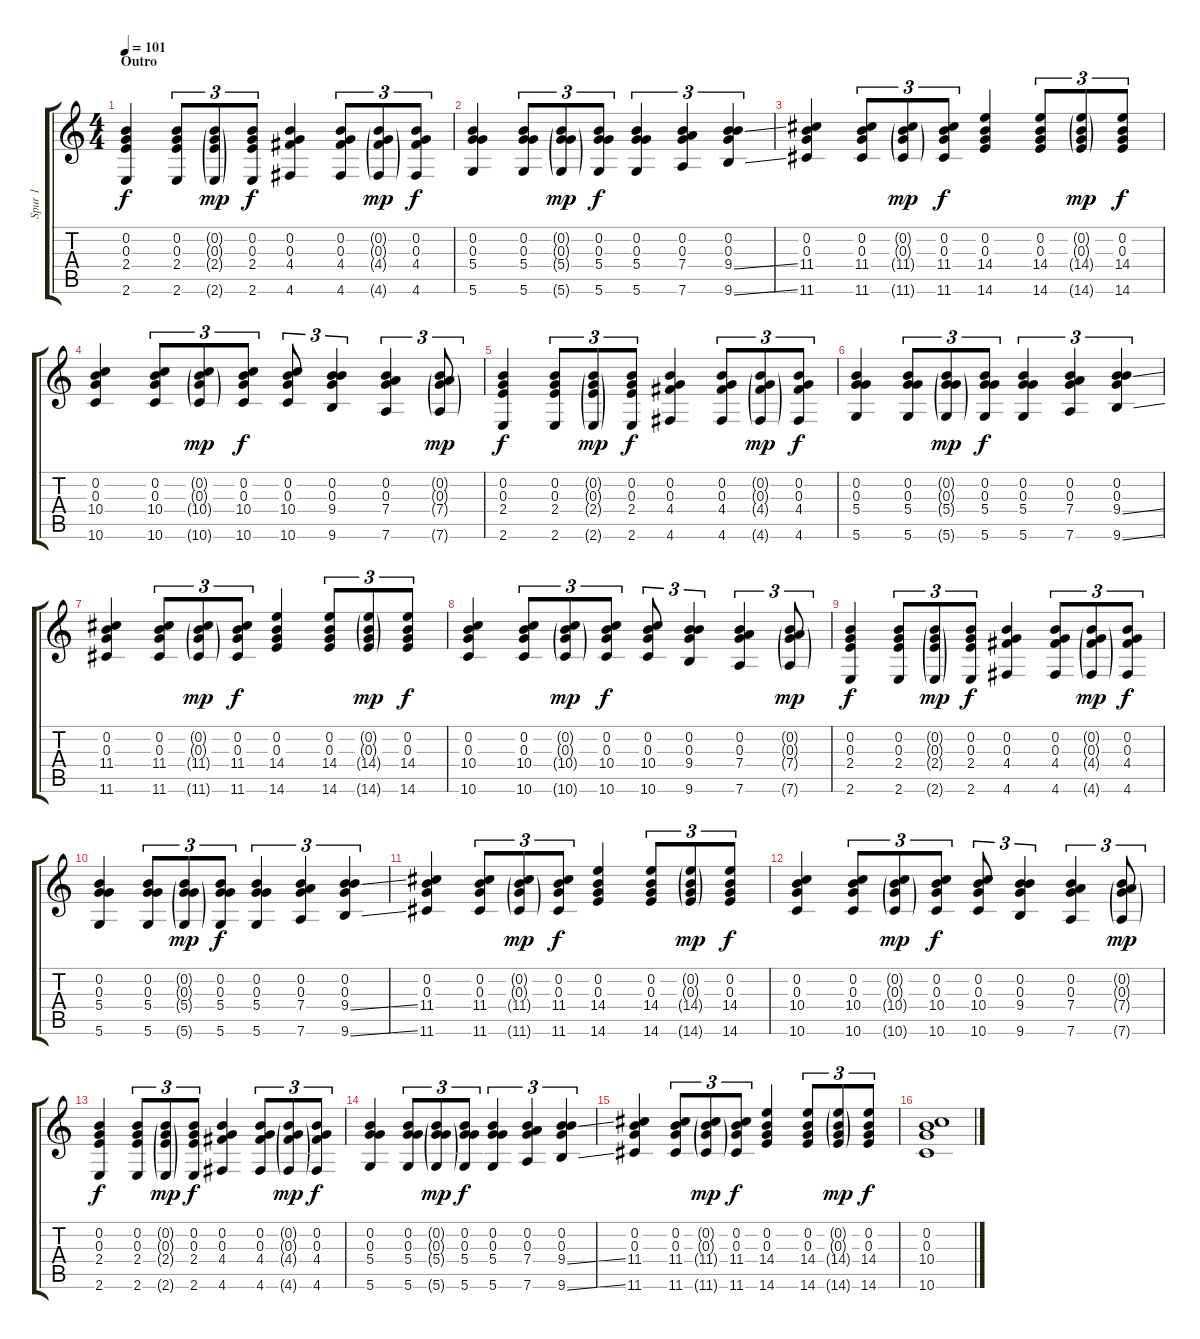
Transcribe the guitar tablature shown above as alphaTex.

\track ("Spur 1" "Spur 1") {instrument acousticguitarsteel}
\staff {score tabs}
\tuning (D4 B3 G3 D3 G2 D2) {hide}
\ts (4 4)
\section ("" "Outro")
\tempo 101
\clef g2
\ks c
(0.2 0.3 2.4 2.6).4{dy f} (0.2 0.3 2.4 2.6).8{tu (3 2)} (0.2{g} 0.3{g} 2.4{g} 2.6{g}).8{tu (3 2) dy mp} (0.2 0.3 2.4 2.6).8{tu (3 2) dy f} (0.2 0.3 4.4 4.6).4 (0.2 0.3 4.4 4.6).8{tu (3 2)} (0.2{g} 0.3{g} 4.4{g} 4.6{g}).8{tu (3 2) dy mp} (0.2 0.3 4.4 4.6).8{tu (3 2) dy f} |
(0.2 0.3 5.4 5.6).4 (0.2 0.3 5.4 5.6).8{tu (3 2)} (0.2{g} 0.3{g} 5.4{g} 5.6{g}).8{tu (3 2) dy mp} (0.2 0.3 5.4 5.6).8{tu (3 2) dy f} (0.2 0.3 5.4 5.6).4{tu (3 2)} (0.2 0.3 7.4 7.6).4{tu (3 2)} (0.2 0.3 9.4{ss} 9.6{ss}).4{tu (3 2)} |
(0.2 0.3 11.4 11.6).4 (0.2 0.3 11.4 11.6).8{tu (3 2)} (0.2{g} 0.3{g} 11.4{g} 11.6{g}).8{tu (3 2) dy mp} (0.2 0.3 11.4 11.6).8{tu (3 2) dy f} (0.2 0.3 14.4 14.6).4 (0.2 0.3 14.4 14.6).8{tu (3 2)} (0.2{g} 0.3{g} 14.4{g} 14.6{g}).8{tu (3 2) dy mp} (0.2 0.3 14.4 14.6).8{tu (3 2) dy f} |
(0.2 0.3 10.4 10.6).4 (0.2 0.3 10.4 10.6).8{tu (3 2)} (0.2{g} 0.3{g} 10.4{g} 10.6{g}).8{tu (3 2) dy mp} (0.2 0.3 10.4 10.6).8{tu (3 2) dy f} (0.2 0.3 10.4 10.6).8{tu (3 2)} (0.2 0.3 9.4 9.6).4{tu (3 2)} (0.2 0.3 7.4 7.6).4{tu (3 2)} (0.2{g} 0.3{g} 7.4{g} 7.6{g}).8{tu (3 2) dy mp} |
(0.2 0.3 2.4 2.6).4{dy f} (0.2 0.3 2.4 2.6).8{tu (3 2)} (0.2{g} 0.3{g} 2.4{g} 2.6{g}).8{tu (3 2) dy mp} (0.2 0.3 2.4 2.6).8{tu (3 2) dy f} (0.2 0.3 4.4 4.6).4 (0.2 0.3 4.4 4.6).8{tu (3 2)} (0.2{g} 0.3{g} 4.4{g} 4.6{g}).8{tu (3 2) dy mp} (0.2 0.3 4.4 4.6).8{tu (3 2) dy f} |
(0.2 0.3 5.4 5.6).4 (0.2 0.3 5.4 5.6).8{tu (3 2)} (0.2{g} 0.3{g} 5.4{g} 5.6{g}).8{tu (3 2) dy mp} (0.2 0.3 5.4 5.6).8{tu (3 2) dy f} (0.2 0.3 5.4 5.6).4{tu (3 2)} (0.2 0.3 7.4 7.6).4{tu (3 2)} (0.2 0.3 9.4{ss} 9.6{ss}).4{tu (3 2)} |
(0.2 0.3 11.4 11.6).4 (0.2 0.3 11.4 11.6).8{tu (3 2)} (0.2{g} 0.3{g} 11.4{g} 11.6{g}).8{tu (3 2) dy mp} (0.2 0.3 11.4 11.6).8{tu (3 2) dy f} (0.2 0.3 14.4 14.6).4 (0.2 0.3 14.4 14.6).8{tu (3 2)} (0.2{g} 0.3{g} 14.4{g} 14.6{g}).8{tu (3 2) dy mp} (0.2 0.3 14.4 14.6).8{tu (3 2) dy f} |
(0.2 0.3 10.4 10.6).4 (0.2 0.3 10.4 10.6).8{tu (3 2)} (0.2{g} 0.3{g} 10.4{g} 10.6{g}).8{tu (3 2) dy mp} (0.2 0.3 10.4 10.6).8{tu (3 2) dy f} (0.2 0.3 10.4 10.6).8{tu (3 2)} (0.2 0.3 9.4 9.6).4{tu (3 2)} (0.2 0.3 7.4 7.6).4{tu (3 2)} (0.2{g} 0.3{g} 7.4{g} 7.6{g}).8{tu (3 2) dy mp} |
(0.2 0.3 2.4 2.6).4{dy f} (0.2 0.3 2.4 2.6).8{tu (3 2)} (0.2{g} 0.3{g} 2.4{g} 2.6{g}).8{tu (3 2) dy mp} (0.2 0.3 2.4 2.6).8{tu (3 2) dy f} (0.2 0.3 4.4 4.6).4 (0.2 0.3 4.4 4.6).8{tu (3 2)} (0.2{g} 0.3{g} 4.4{g} 4.6{g}).8{tu (3 2) dy mp} (0.2 0.3 4.4 4.6).8{tu (3 2) dy f} |
(0.2 0.3 5.4 5.6).4 (0.2 0.3 5.4 5.6).8{tu (3 2)} (0.2{g} 0.3{g} 5.4{g} 5.6{g}).8{tu (3 2) dy mp} (0.2 0.3 5.4 5.6).8{tu (3 2) dy f} (0.2 0.3 5.4 5.6).4{tu (3 2)} (0.2 0.3 7.4 7.6).4{tu (3 2)} (0.2 0.3 9.4{ss} 9.6{ss}).4{tu (3 2)} |
(0.2 0.3 11.4 11.6).4 (0.2 0.3 11.4 11.6).8{tu (3 2)} (0.2{g} 0.3{g} 11.4{g} 11.6{g}).8{tu (3 2) dy mp} (0.2 0.3 11.4 11.6).8{tu (3 2) dy f} (0.2 0.3 14.4 14.6).4 (0.2 0.3 14.4 14.6).8{tu (3 2)} (0.2{g} 0.3{g} 14.4{g} 14.6{g}).8{tu (3 2) dy mp} (0.2 0.3 14.4 14.6).8{tu (3 2) dy f} |
(0.2 0.3 10.4 10.6).4 (0.2 0.3 10.4 10.6).8{tu (3 2)} (0.2{g} 0.3{g} 10.4{g} 10.6{g}).8{tu (3 2) dy mp} (0.2 0.3 10.4 10.6).8{tu (3 2) dy f} (0.2 0.3 10.4 10.6).8{tu (3 2)} (0.2 0.3 9.4 9.6).4{tu (3 2)} (0.2 0.3 7.4 7.6).4{tu (3 2)} (0.2{g} 0.3{g} 7.4{g} 7.6{g}).8{tu (3 2) dy mp} |
(0.2 0.3 2.4 2.6).4{dy f} (0.2 0.3 2.4 2.6).8{tu (3 2)} (0.2{g} 0.3{g} 2.4{g} 2.6{g}).8{tu (3 2) dy mp} (0.2 0.3 2.4 2.6).8{tu (3 2) dy f} (0.2 0.3 4.4 4.6).4 (0.2 0.3 4.4 4.6).8{tu (3 2)} (0.2{g} 0.3{g} 4.4{g} 4.6{g}).8{tu (3 2) dy mp} (0.2 0.3 4.4 4.6).8{tu (3 2) dy f} |
(0.2 0.3 5.4 5.6).4 (0.2 0.3 5.4 5.6).8{tu (3 2)} (0.2{g} 0.3{g} 5.4{g} 5.6{g}).8{tu (3 2) dy mp} (0.2 0.3 5.4 5.6).8{tu (3 2) dy f} (0.2 0.3 5.4 5.6).4{tu (3 2)} (0.2 0.3 7.4 7.6).4{tu (3 2)} (0.2 0.3 9.4{ss} 9.6{ss}).4{tu (3 2)} |
(0.2 0.3 11.4 11.6).4 (0.2 0.3 11.4 11.6).8{tu (3 2)} (0.2{g} 0.3{g} 11.4{g} 11.6{g}).8{tu (3 2) dy mp} (0.2 0.3 11.4 11.6).8{tu (3 2) dy f} (0.2 0.3 14.4 14.6).4 (0.2 0.3 14.4 14.6).8{tu (3 2)} (0.2{g} 0.3{g} 14.4{g} 14.6{g}).8{tu (3 2) dy mp} (0.2 0.3 14.4 14.6).8{tu (3 2) dy f} |
(0.2 0.3 10.4 10.6).1
